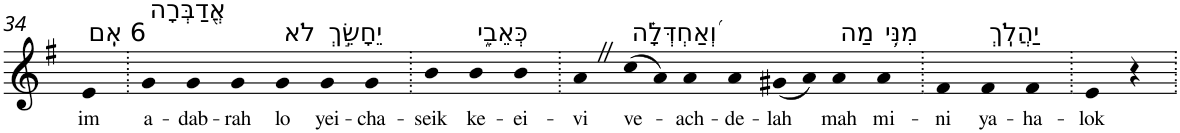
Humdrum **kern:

**kern	**text
*part1	*part1
*staff1	*staff1
*I"Piano	*
*I'Pno	*
!!LO:PB:g=z
*clefG2	*
*k[f#]	*
*G:	*
=34	=34
!LO:TX:a:t=6 אִֽם	!
!	!LO:LY:b
4e	im
=35.	=35.
!LO:TX:a:t=אֲ֭דַבְּרָה	!
!	!LO:LY:b
4g	a-
!	!LO:LY:b
4g	-dab-
!	!LO:LY:b
4g	-rah
!LO:TX:a:t=לֹא	!
!	!LO:LY:b
4g	lo
!LO:TX:a:t=יֵחָשֵׂ֣ךְ	!
!	!LO:LY:b
4g	yei-
!	!LO:LY:b
4g	-cha-
=36.	=36.
!	!LO:LY:b
4b	-seik
!LO:TX:a:t=כְּאֵבִ֑י	!
!	!LO:LY:b
4b	ke-
!	!LO:LY:b
4b	-ei-
=37.	=37.
!	!LO:LY:b
4aZ	-vi
!LO:TX:a:t=וְ֝אַחְדְּלָ֗ה	!
!	!LO:LY:b
(8cc	ve-
8a)	.
!	!LO:LY:b
4a	-ach-
!	!LO:LY:b
4a	-de-
!	!LO:LY:b
(8g#X	-lah
8a)	.
!LO:TX:a:t=מַה	!
!	!LO:LY:b
4a	mah
!LO:TX:a:t=מִנִּ֥י	!
!	!LO:LY:b
4a	mi-
=38.	=38.
!	!LO:LY:b
4f#	-ni
!LO:TX:a:t=יַהֲלֹֽךְ	!
!	!LO:LY:b
4f#	ya-
!	!LO:LY:b
4f#	-ha-
=39.	=39.
!	!LO:LY:b
4e	-lok
4r	.
=.	=.
*-	*-
